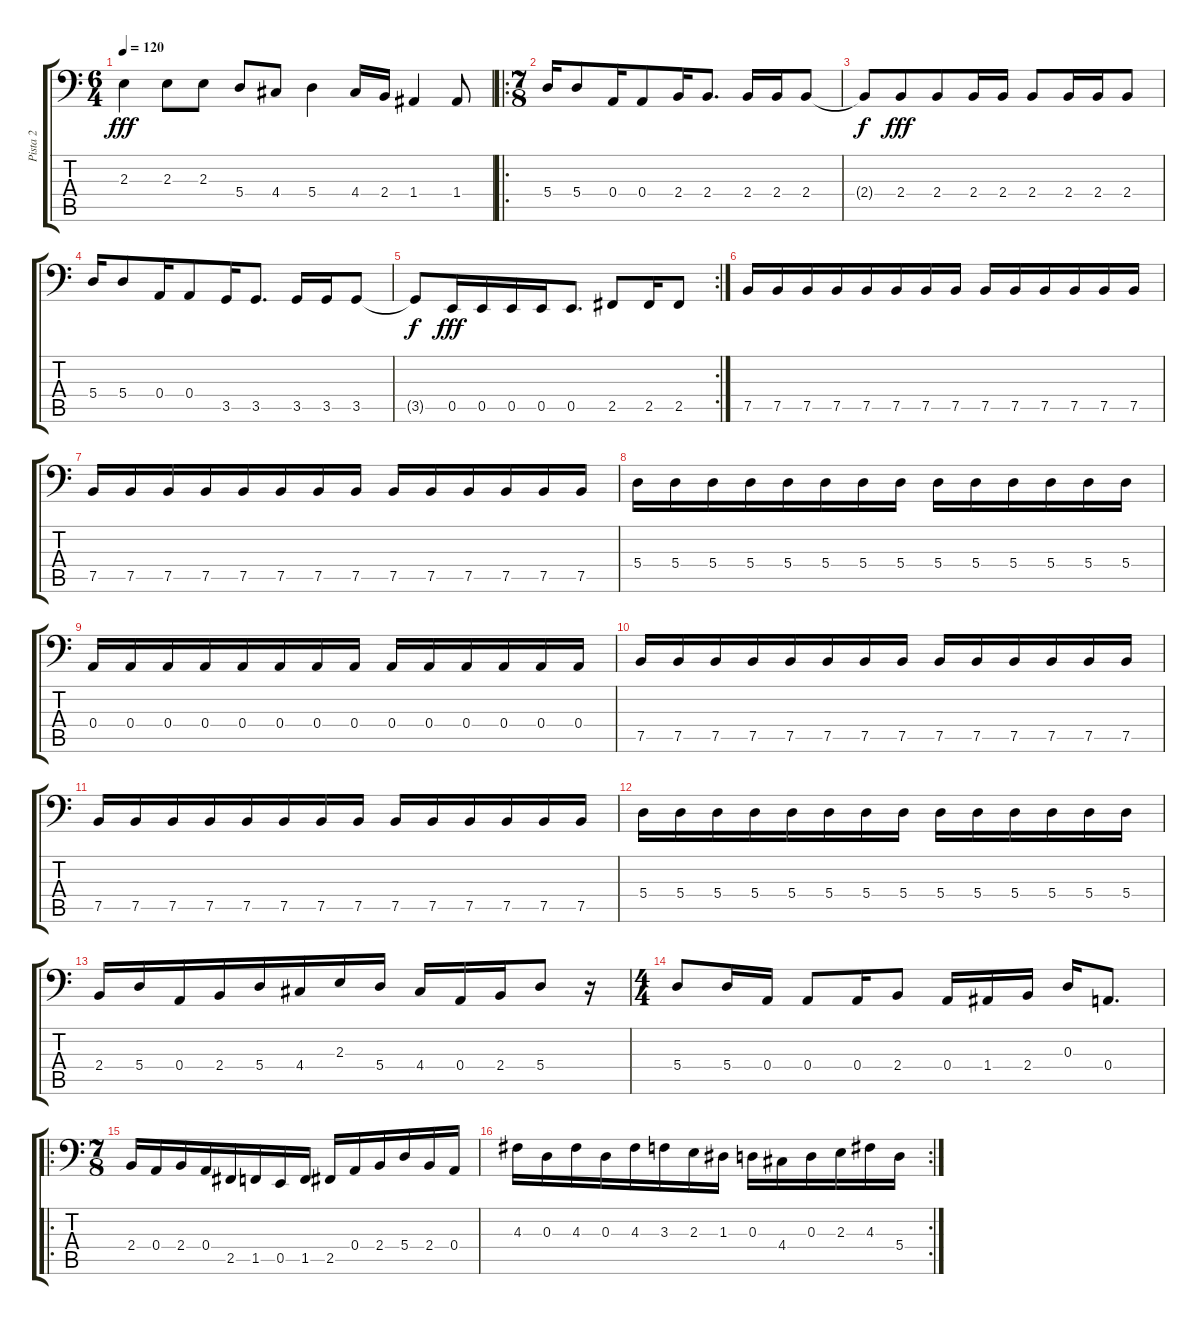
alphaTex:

\track ("Pista 2" "Pista 2") {instrument electricbassfinger}
\staff {score tabs}
\tuning (C3 G2 D2 A1 E1 B0) {hide}
\ts (6 4)
\tempo 120
\clef f4
\ks c
2.3.4{dy fff} 2.3.8 2.3.8 5.4.8 4.4.8 5.4.4 4.4.16 2.4.16 1.4.4 1.4.8 |
\ro
\ts (7 8)
5.4.16 5.4.8 0.4.16 0.4.8 2.4.16 2.4.8{d} 2.4.16 2.4.16 2.4.8 |
2.4{t}.8{dy f} 2.4.8{dy fff} 2.4.8 2.4.16 2.4.16 2.4.8 2.4.16 2.4.16 2.4.8 |
5.4.16 5.4.8 0.4.16 0.4.8 3.5.16 3.5.8{d} 3.5.16 3.5.16 3.5.8 |
\rc 2
3.5{t}.8{dy f} 0.5.16{dy fff} 0.5.16 0.5.16 0.5.16 0.5.8{d} 2.5.8 2.5.16 2.5.8 |
7.5.16 7.5.16 7.5.16 7.5.16 7.5.16 7.5.16 7.5.16 7.5.16 7.5.16 7.5.16 7.5.16 7.5.16 7.5.16 7.5.16 |
7.5.16 7.5.16 7.5.16 7.5.16 7.5.16 7.5.16 7.5.16 7.5.16 7.5.16 7.5.16 7.5.16 7.5.16 7.5.16 7.5.16 |
5.4.16 5.4.16 5.4.16 5.4.16 5.4.16 5.4.16 5.4.16 5.4.16 5.4.16 5.4.16 5.4.16 5.4.16 5.4.16 5.4.16 |
0.4.16 0.4.16 0.4.16 0.4.16 0.4.16 0.4.16 0.4.16 0.4.16 0.4.16 0.4.16 0.4.16 0.4.16 0.4.16 0.4.16 |
7.5.16 7.5.16 7.5.16 7.5.16 7.5.16 7.5.16 7.5.16 7.5.16 7.5.16 7.5.16 7.5.16 7.5.16 7.5.16 7.5.16 |
7.5.16 7.5.16 7.5.16 7.5.16 7.5.16 7.5.16 7.5.16 7.5.16 7.5.16 7.5.16 7.5.16 7.5.16 7.5.16 7.5.16 |
5.4.16 5.4.16 5.4.16 5.4.16 5.4.16 5.4.16 5.4.16 5.4.16 5.4.16 5.4.16 5.4.16 5.4.16 5.4.16 5.4.16 |
2.4.16 5.4.16 0.4.16 2.4.16 5.4.16 4.4.16 2.3.16 5.4.16 4.4.16 0.4.16 2.4.16 5.4.8 r.16 |
\ts (4 4)
5.4.8 5.4.16 0.4.16 0.4.8 0.4.16 2.4.8 0.4.16 1.4.16 2.4.16 0.3.16 0.4.8{d} |
\ro
\ts (7 8)
2.4.16 0.4.16 2.4.16 0.4.16 2.5.16 1.5.16 0.5.16 1.5.16 2.5.16 0.4.16 2.4.16 5.4.16 2.4.16 0.4.16 |
\rc 2
4.3.16 0.3.16 4.3.16 0.3.16 4.3.16 3.3.16 2.3.16 1.3.16 0.3.16 4.4.16 0.3.16 2.3.16 4.3.16 5.4.16
